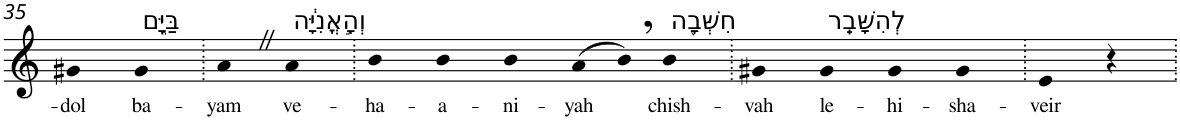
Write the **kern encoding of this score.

**kern	**text
*part1	*part1
*staff1	*staff1
*I"Piano	*
*I'Pno	*
!!LO:PB:g=z
*clefG2	*
*k[]	*
=35	=35
!	!LO:LY:b
4g#X	-dol
!LO:TX:a:t=בַּיָּ֑ם	!
!	!LO:LY:b
4g#	ba-
=36.	=36.
!	!LO:LY:b
4aZ	-yam
!LO:TX:a:t=וְהָ֣אֳנִיָּ֔ה	!
!	!LO:LY:b
4a	ve-
=37.	=37.
!	!LO:LY:b
4b	-ha-
!	!LO:LY:b
4b	-a-
!	!LO:LY:b
4b	-ni-
!	!LO:LY:b
(>8a	-yah
8b,)	.
!LO:TX:a:t=חִשְּׁבָ֖ה	!
!	!LO:LY:b
4b	chish-
=38.	=38.
!	!LO:LY:b
4g#X	-vah
!LO:TX:a:t=לְהִשָּׁבֵֽר	!
!	!LO:LY:b
4g#	le-
!	!LO:LY:b
4g#	-hi-
!	!LO:LY:b
4g#	-sha-
=39.	=39.
!	!LO:LY:b
4e	-veir
4r	.
=.	=.
*-	*-
